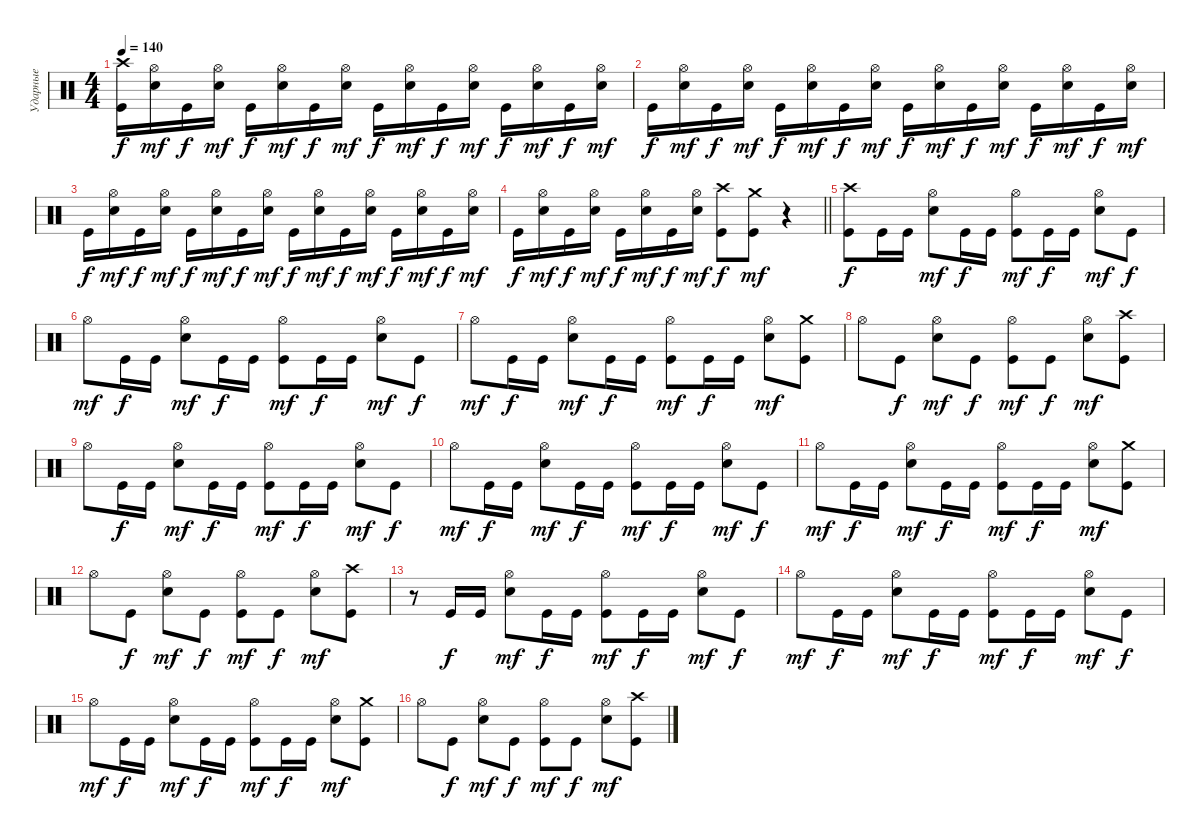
\track ("Ударные" "Ударные") {instrument percussion}
\staff {score}
\articulation defaults
\ts (4 4)
\tempo 140
\clef neutral
\ks c
("Kick (hit)" "Crash high (hit)").16{dy f} ("Electric Snare (hit)" "Hi-Hat (open)").16{dy mf} "Kick (hit)".16{dy f} ("Electric Snare (hit)" "Hi-Hat (open)").16{dy mf} "Kick (hit)".16{dy f} ("Electric Snare (hit)" "Hi-Hat (open)").16{dy mf} "Kick (hit)".16{dy f} ("Electric Snare (hit)" "Hi-Hat (open)").16{dy mf} "Kick (hit)".16{dy f} ("Electric Snare (hit)" "Hi-Hat (open)").16{dy mf} "Kick (hit)".16{dy f} ("Electric Snare (hit)" "Hi-Hat (open)").16{dy mf} "Kick (hit)".16{dy f} ("Electric Snare (hit)" "Hi-Hat (open)").16{dy mf} "Kick (hit)".16{dy f} ("Electric Snare (hit)" "Hi-Hat (open)").16{dy mf} |
"Kick (hit)".16{dy f} ("Electric Snare (hit)" "Hi-Hat (open)").16{dy mf} "Kick (hit)".16{dy f} ("Electric Snare (hit)" "Hi-Hat (open)").16{dy mf} "Kick (hit)".16{dy f} ("Electric Snare (hit)" "Hi-Hat (open)").16{dy mf} "Kick (hit)".16{dy f} ("Electric Snare (hit)" "Hi-Hat (open)").16{dy mf} "Kick (hit)".16{dy f} ("Electric Snare (hit)" "Hi-Hat (open)").16{dy mf} "Kick (hit)".16{dy f} ("Electric Snare (hit)" "Hi-Hat (open)").16{dy mf} "Kick (hit)".16{dy f} ("Electric Snare (hit)" "Hi-Hat (open)").16{dy mf} "Kick (hit)".16{dy f} ("Electric Snare (hit)" "Hi-Hat (open)").16{dy mf} |
"Kick (hit)".16{dy f} ("Electric Snare (hit)" "Hi-Hat (open)").16{dy mf} "Kick (hit)".16{dy f} ("Electric Snare (hit)" "Hi-Hat (open)").16{dy mf} "Kick (hit)".16{dy f} ("Electric Snare (hit)" "Hi-Hat (open)").16{dy mf} "Kick (hit)".16{dy f} ("Electric Snare (hit)" "Hi-Hat (open)").16{dy mf} "Kick (hit)".16{dy f} ("Electric Snare (hit)" "Hi-Hat (open)").16{dy mf} "Kick (hit)".16{dy f} ("Electric Snare (hit)" "Hi-Hat (open)").16{dy mf} "Kick (hit)".16{dy f} ("Electric Snare (hit)" "Hi-Hat (open)").16{dy mf} "Kick (hit)".16{dy f} ("Electric Snare (hit)" "Hi-Hat (open)").16{dy mf} |
\barLineRight lightlight "Kick (hit)".16{dy f}
("Electric Snare (hit)" "Hi-Hat (open)").16{dy mf} "Kick (hit)".16{dy f} ("Electric Snare (hit)" "Hi-Hat (open)").16{dy mf} "Kick (hit)".16{dy f} ("Electric Snare (hit)" "Hi-Hat (open)").16{dy mf} "Kick (hit)".16{dy f} ("Electric Snare (hit)" "Hi-Hat (open)").16{dy mf} ("Kick (hit)" "Crash high (hit)").8{dy f} ("Kick (hit)" "Crash medium (hit)").8{dy mf} r.4 |
\section ("" "")
("Kick (hit)" "Crash high (hit)").8{dy f} "Kick (hit)".16 "Kick (hit)".16 ("Electric Snare (hit)" "Hi-Hat (open)").8{dy mf} "Kick (hit)".16{dy f} "Kick (hit)".16 ("Kick (hit)" "Hi-Hat (open)").8{dy mf} "Kick (hit)".16{dy f} "Kick (hit)".16 ("Electric Snare (hit)" "Hi-Hat (open)").8{dy mf} "Kick (hit)".8{dy f} |
"Hi-Hat (open)".8{dy mf} "Kick (hit)".16{dy f} "Kick (hit)".16 ("Electric Snare (hit)" "Hi-Hat (open)").8{dy mf} "Kick (hit)".16{dy f} "Kick (hit)".16 ("Kick (hit)" "Hi-Hat (open)").8{dy mf} "Kick (hit)".16{dy f} "Kick (hit)".16 ("Electric Snare (hit)" "Hi-Hat (open)").8{dy mf} "Kick (hit)".8{dy f} |
"Hi-Hat (open)".8{dy mf} "Kick (hit)".16{dy f} "Kick (hit)".16 ("Electric Snare (hit)" "Hi-Hat (open)").8{dy mf} "Kick (hit)".16{dy f} "Kick (hit)".16 ("Kick (hit)" "Hi-Hat (open)").8{dy mf} "Kick (hit)".16{dy f} "Kick (hit)".16 ("Electric Snare (hit)" "Hi-Hat (open)").8{dy mf} ("Kick (hit)" "Crash medium (hit)").8 |
"Hi-Hat (open)".8 "Kick (hit)".8{dy f} ("Electric Snare (hit)" "Hi-Hat (open)").8{dy mf} "Kick (hit)".8{dy f} ("Kick (hit)" "Hi-Hat (open)").8{dy mf} "Kick (hit)".8{dy f} ("Electric Snare (hit)" "Hi-Hat (open)").8{dy mf} ("Kick (hit)" "Crash high (hit)").8 |
"Hi-Hat (open)".8 "Kick (hit)".16{dy f} "Kick (hit)".16 ("Electric Snare (hit)" "Hi-Hat (open)").8{dy mf} "Kick (hit)".16{dy f} "Kick (hit)".16 ("Kick (hit)" "Hi-Hat (open)").8{dy mf} "Kick (hit)".16{dy f} "Kick (hit)".16 ("Electric Snare (hit)" "Hi-Hat (open)").8{dy mf} "Kick (hit)".8{dy f} |
"Hi-Hat (open)".8{dy mf} "Kick (hit)".16{dy f} "Kick (hit)".16 ("Electric Snare (hit)" "Hi-Hat (open)").8{dy mf} "Kick (hit)".16{dy f} "Kick (hit)".16 ("Kick (hit)" "Hi-Hat (open)").8{dy mf} "Kick (hit)".16{dy f} "Kick (hit)".16 ("Electric Snare (hit)" "Hi-Hat (open)").8{dy mf} "Kick (hit)".8{dy f} |
"Hi-Hat (open)".8{dy mf} "Kick (hit)".16{dy f} "Kick (hit)".16 ("Electric Snare (hit)" "Hi-Hat (open)").8{dy mf} "Kick (hit)".16{dy f} "Kick (hit)".16 ("Kick (hit)" "Hi-Hat (open)").8{dy mf} "Kick (hit)".16{dy f} "Kick (hit)".16 ("Electric Snare (hit)" "Hi-Hat (open)").8{dy mf} ("Kick (hit)" "Crash medium (hit)").8 |
"Hi-Hat (open)".8 "Kick (hit)".8{dy f} ("Electric Snare (hit)" "Hi-Hat (open)").8{dy mf} "Kick (hit)".8{dy f} ("Kick (hit)" "Hi-Hat (open)").8{dy mf} "Kick (hit)".8{dy f} ("Electric Snare (hit)" "Hi-Hat (open)").8{dy mf} ("Kick (hit)" "Crash high (hit)").8 |
r.8 "Kick (hit)".16{dy f} "Kick (hit)".16 ("Electric Snare (hit)" "Hi-Hat (open)").8{dy mf} "Kick (hit)".16{dy f} "Kick (hit)".16 ("Kick (hit)" "Hi-Hat (open)").8{dy mf} "Kick (hit)".16{dy f} "Kick (hit)".16 ("Electric Snare (hit)" "Hi-Hat (open)").8{dy mf} "Kick (hit)".8{dy f} |
"Hi-Hat (open)".8{dy mf} "Kick (hit)".16{dy f} "Kick (hit)".16 ("Electric Snare (hit)" "Hi-Hat (open)").8{dy mf} "Kick (hit)".16{dy f} "Kick (hit)".16 ("Kick (hit)" "Hi-Hat (open)").8{dy mf} "Kick (hit)".16{dy f} "Kick (hit)".16 ("Electric Snare (hit)" "Hi-Hat (open)").8{dy mf} "Kick (hit)".8{dy f} |
"Hi-Hat (open)".8{dy mf} "Kick (hit)".16{dy f} "Kick (hit)".16 ("Electric Snare (hit)" "Hi-Hat (open)").8{dy mf} "Kick (hit)".16{dy f} "Kick (hit)".16 ("Kick (hit)" "Hi-Hat (open)").8{dy mf} "Kick (hit)".16{dy f} "Kick (hit)".16 ("Electric Snare (hit)" "Hi-Hat (open)").8{dy mf} ("Kick (hit)" "Crash medium (hit)").8 |
"Hi-Hat (open)".8 "Kick (hit)".8{dy f} ("Electric Snare (hit)" "Hi-Hat (open)").8{dy mf} "Kick (hit)".8{dy f} ("Kick (hit)" "Hi-Hat (open)").8{dy mf} "Kick (hit)".8{dy f} ("Electric Snare (hit)" "Hi-Hat (open)").8{dy mf} ("Kick (hit)" "Crash high (hit)").8
